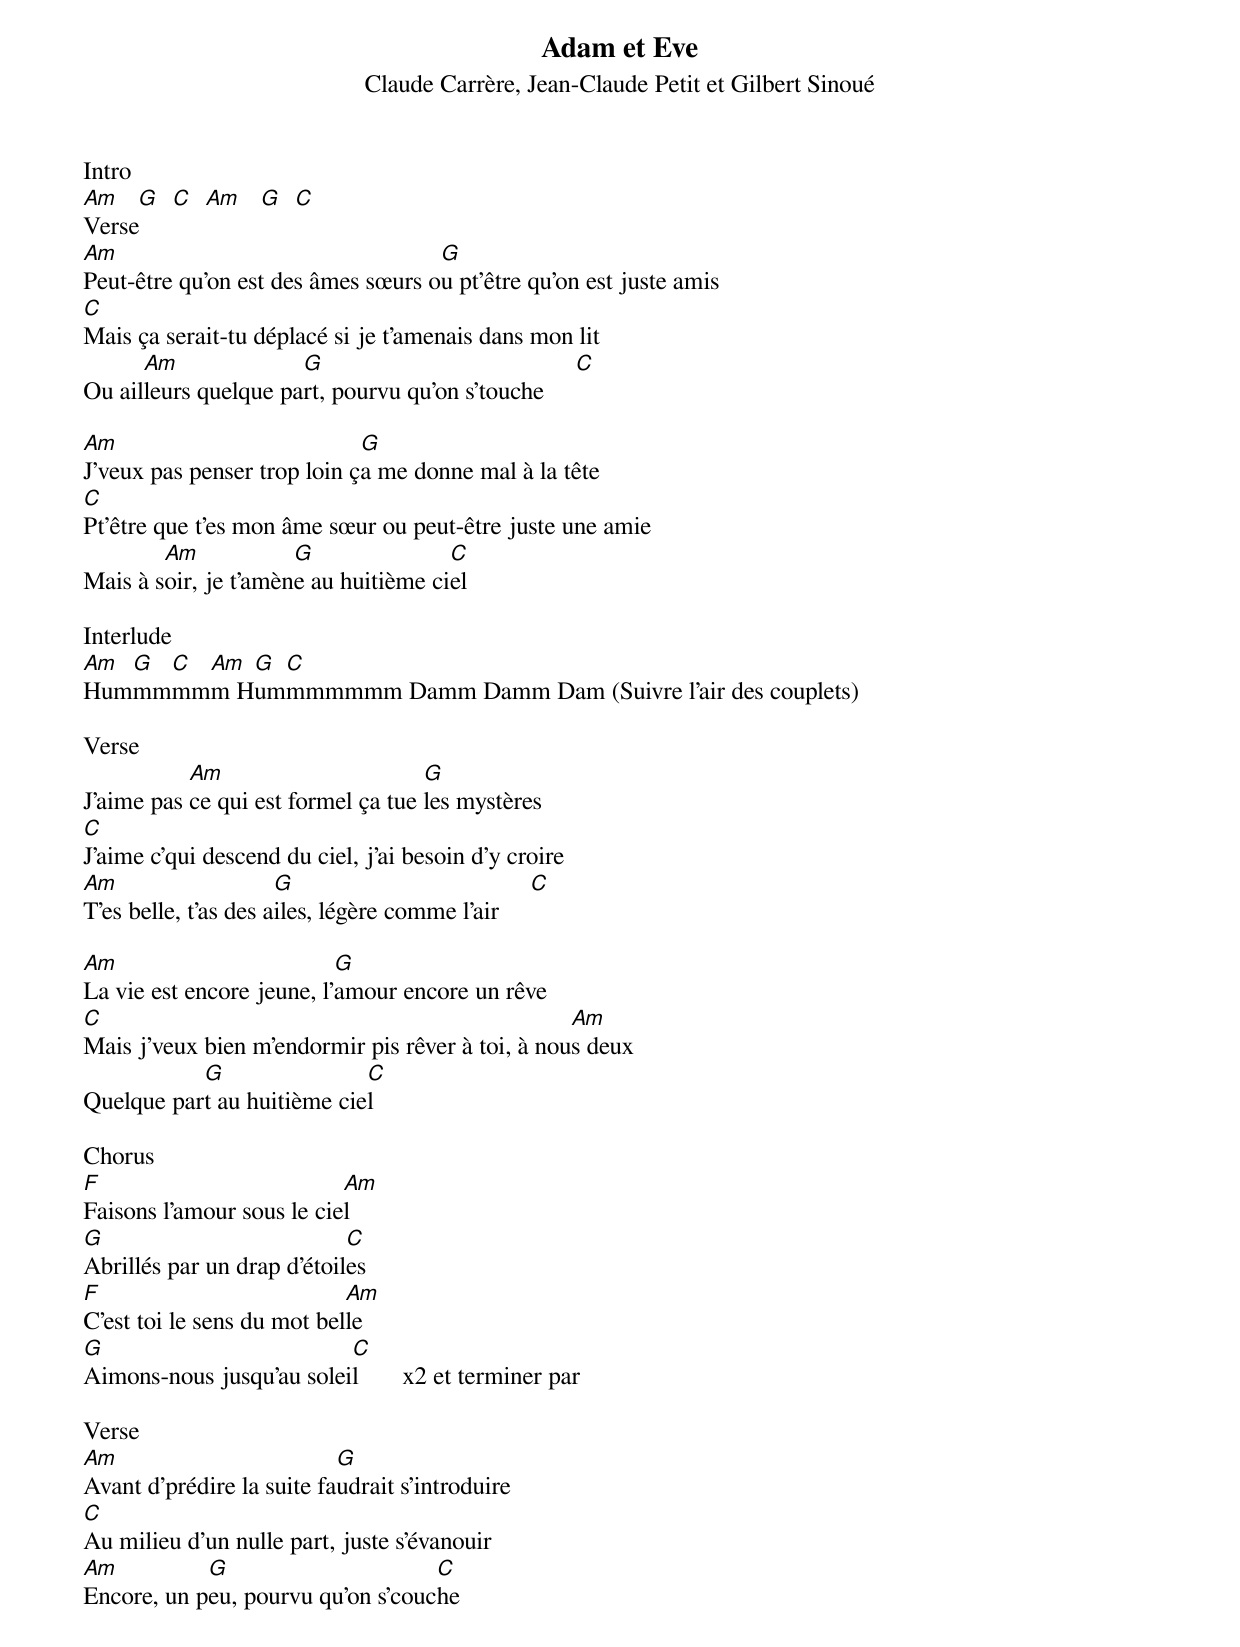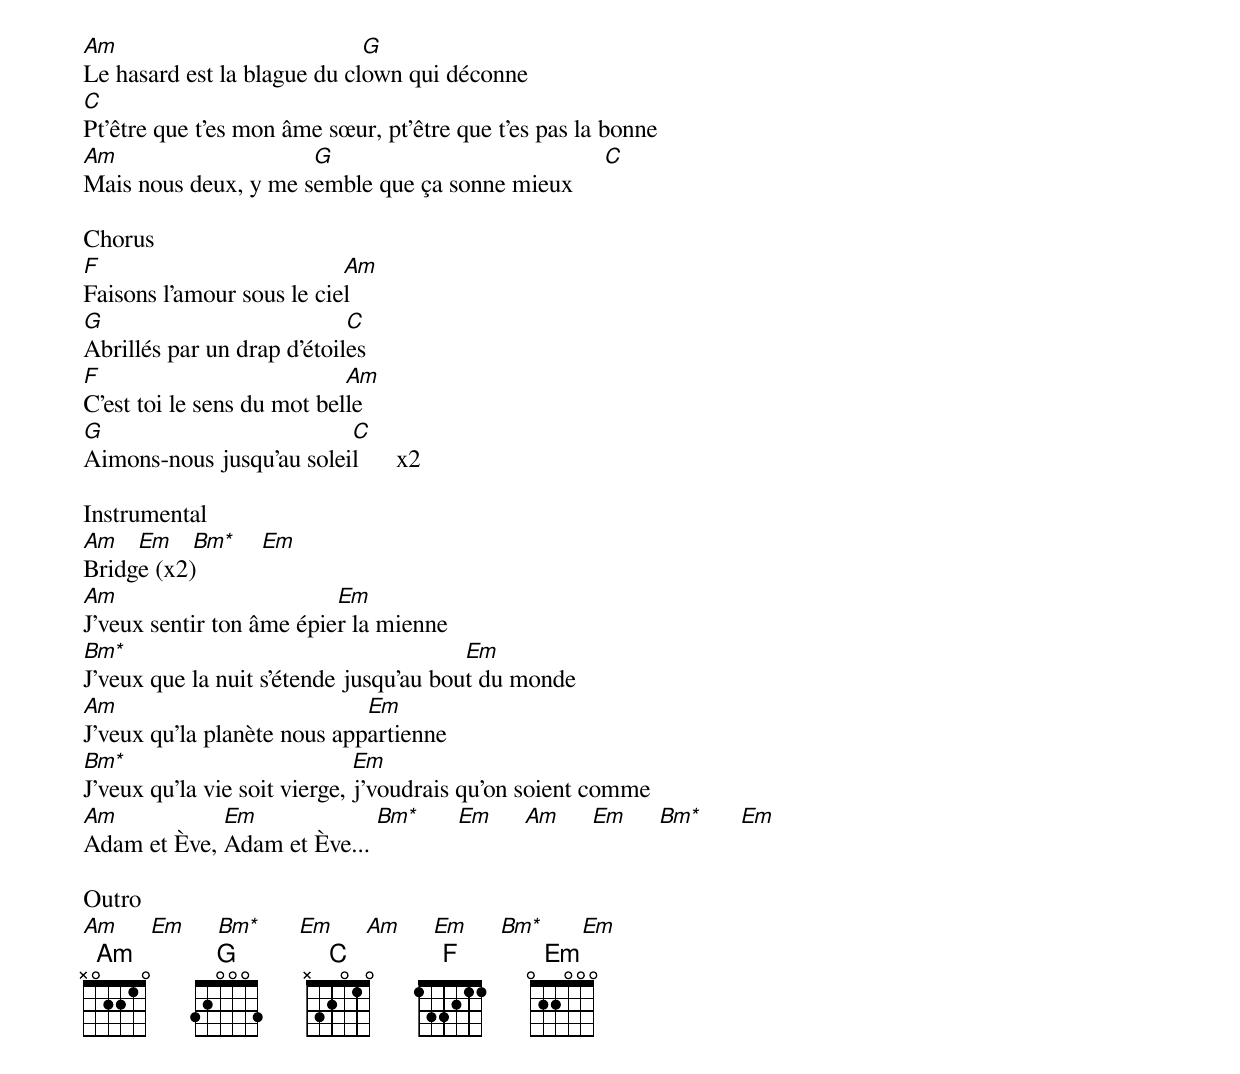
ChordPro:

{t:Adam et Eve}
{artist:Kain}
{st:Claude Carrère, Jean-Claude Petit et Gilbert Sinoué}


Intro
[Am]   [G]  [C]  [Am]   [G]  [C]
Verse
[Am]Peut-être qu’on est des âmes sœurs o[G]u pt’être qu’on est juste amis
[C]Mais ça serait-tu déplacé si je t’amenais dans mon lit
Ou ail[Am]leurs quelque pa[G]rt, pourvu qu’on s’touche     [C]

[Am]J’veux pas penser trop loin ç[G]a me donne mal à la tête
[C]Pt’être que t’es mon âme sœur ou peut-être juste une amie
Mais à s[Am]oir, je t’amèn[G]e au huitième ci[C]el

Interlude
[Am]Hum[G]mm[C]mm[Am]m H[G]um[C]mmmmmm Damm Damm Dam (Suivre l'air des couplets)

Verse
J’aime pas [Am]ce qui est formel ça tue [G]les mystères
[C]J’aime c’qui descend du ciel, j’ai besoin d’y croire
[Am]T’es belle, t’as des a[G]iles, légère comme l’air     [C]

[Am]La vie est encore jeune, l’[G]amour encore un rêve
[C]Mais j’veux bien m’endormir pis rêver à toi, à nou[Am]s deux
Quelque par[G]t au huitième cie[C]l

Chorus
[F]Faisons l’amour sous le cie[Am]l
[G]Abrillés par un drap d’étoil[C]es
[F]C’est toi le sens du mot bel[Am]le
[G]Aimons-nous jusqu’au solei[C]l       x2 et terminer par

Verse
[Am]Avant d’prédire la suite fa[G]udrait s’introduire
[C]Au milieu d’un nulle part, juste s’évanouir
[Am]Encore, un p[G]eu, pourvu qu’on s’couc[C]he

[Am]Le hasard est la blague du cl[G]own qui déconne
[C]Pt’être que t’es mon âme sœur, pt’être que t’es pas la bonne
[Am]Mais nous deux, y me s[G]emble que ça sonne mieux     [C]

Chorus
[F]Faisons l’amour sous le cie[Am]l
[G]Abrillés par un drap d’étoil[C]es
[F]C’est toi le sens du mot bel[Am]le
[G]Aimons-nous jusqu’au solei[C]l      x2

Instrumental
[Am]   [Em]   [Bm*]    [Em]
Bridge (x2)
[Am]J’veux sentir ton âme épie[Em]r la mienne
[Bm*]J’veux que la nuit s’étende jusqu’au bou[Em]t du monde
[Am]J’veux qu’la planète nous app[Em]artienne
[Bm*]J’veux qu’la vie soit vierge, [Em]j’voudrais qu’on soient comme
[Am]Adam et Ève, [Em]Adam et Ève... [Bm*]      [Em]     [Am]     [Em]     [Bm*]      [Em]

Outro
[Am]     [Em]     [Bm*]      [Em]     [Am]     [Em]     [Bm*]      [Em]
